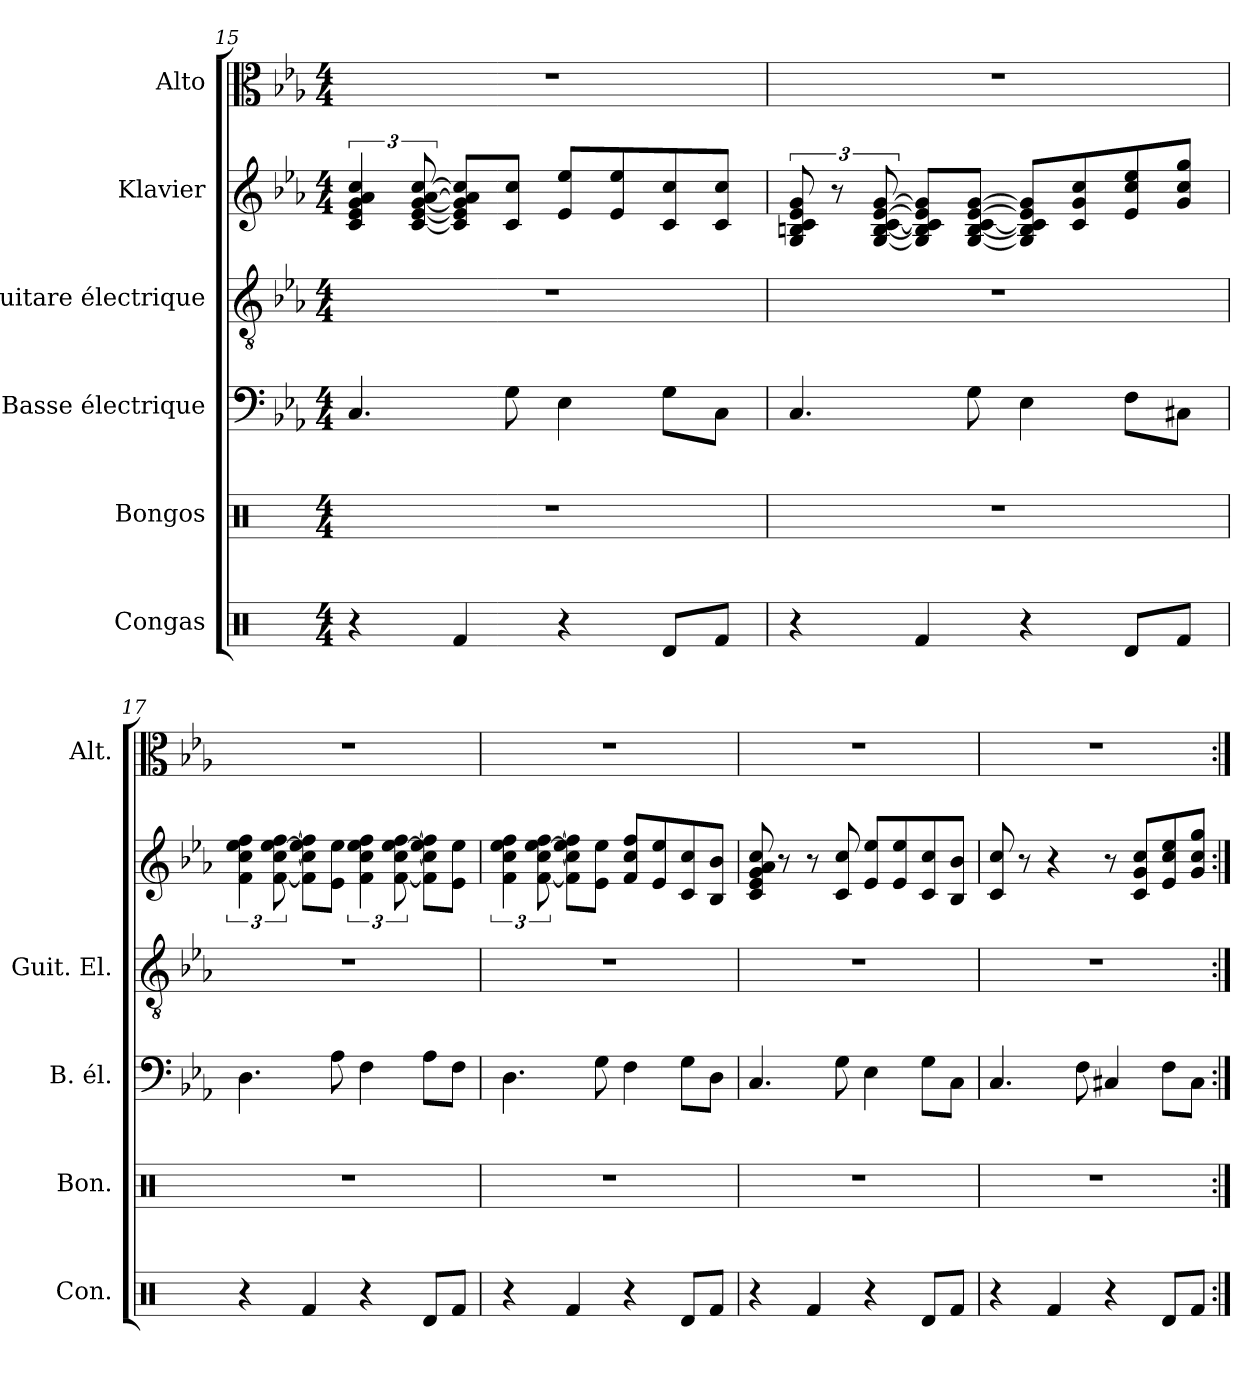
**kern	**kern	**kern	**kern	**kern	**kern
*part6	*part5	*part4	*part3	*part2	*part1
*staff6	*staff5	*staff4	*staff3	*staff2	*staff1
*I"Congas	*I"Bongos	*I"Basse électrique	*I"Guitare électrique	*I"Klavier	*I"Alto
*I'Con.	*I'Bon.	*I'B. él.	*I'Guit. El.	*	*I'Alt.
!!LO:PB:g=z
*clefX	*clefX	*clefF4	*clefGv2	*clefG2	*clefC3
*	*	*ITrd7c12	*	*	*
*k[]	*k[]	*k[b-e-a-]	*k[b-e-a-]	*k[b-e-a-]	*k[b-e-a-]
*M4/4	*M4/4	*M4/4	*M4/4	*M4/4	*M4/4
=15	=15	=15	=15	=15	=15
4r	1r	4.CC/	1r	6c/ 6e-/ 6g/ 6a-/ 6cc/	1r
.	.	.	.	[12c/ [12e-/ [12g/ [12a-/ [12cc/	.
4Rf/	.	.	.	8c/] 8e-/] 8g/] 8a-/] 8cc/]L	.
.	.	8GG\	.	8c/ 8cc/J	.
4r	.	4EE-\	.	8e-/ 8ee-/L	.
.	.	.	.	8e-/ 8ee-/	.
8Rd/L	.	8GG\L	.	8c/ 8cc/	.
8Rf/J	.	8CC\J	.	8c/ 8cc/J	.
=16	=16	=16	=16	=16	=16
4r	1r	4.CC/	1r	12G/ 12Bn/ 12c/ 12e-/ 12g/	1r
.	.	.	.	12r	.
.	.	.	.	[12G/ [12B/ [12c/ [12e-/ [12g/	.
4Rf/	.	.	.	8G/] 8B/] 8c/] 8e-/] 8g/]L	.
.	.	8GG\	.	[8G/ [8B/ [8c/ [8e-/ [8g/J	.
4r	.	4EE-\	.	8G/] 8B/] 8c/] 8e-/] 8g/]L	.
.	.	.	.	8c/ 8g/ 8cc/	.
8Rd/L	.	8FF\L	.	8e-/ 8cc/ 8ee-/	.
8Rf/J	.	8CC#X\J	.	8g/ 8cc/ 8gg/J	.
=17	=17	=17	=17	=17	=17
4r	1r	4.DD\	1r	6f\ 6cc\ 6ee-\ 6ff\	1r
.	.	.	.	[12f\ [12cc\ [12ee-\ [12ff\	.
4Rf/	.	.	.	8f\] 8cc\] 8ee-\] 8ff\]L	.
.	.	8AA-\	.	8e-\ 8ee-\J	.
4r	.	4FF\	.	6f\ 6cc\ 6ee-\ 6ff\	.
.	.	.	.	[12f\ [12cc\ [12ee-\ [12ff\	.
8Rd/L	.	8AA-\L	.	8f\] 8cc\] 8ee-\] 8ff\]L	.
8Rf/J	.	8FF\J	.	8e-\ 8ee-\J	.
!!LO:LB:g=z
=18	=18	=18	=18	=18	=18
4r	1r	4.DD\	1r	6f\ 6cc\ 6ee-\ 6ff\	1r
.	.	.	.	[12f\ [12cc\ [12ee-\ [12ff\	.
4Rf/	.	.	.	8f\] 8cc\] 8ee-\] 8ff\]L	.
.	.	8GG\	.	8e-\ 8ee-\J	.
4r	.	4FF\	.	8f/ 8cc/ 8ff/L	.
.	.	.	.	8e-/ 8ee-/	.
8Rd/L	.	8GG\L	.	8c/ 8cc/	.
8Rf/J	.	8DD\J	.	8B-/ 8b-/J	.
=19	=19	=19	=19	=19	=19
4r	1r	4.CC/	1r	8c/ 8e-/ 8g/ 8a-/ 8cc/	1r
.	.	.	.	8r	.
4Rf/	.	.	.	8r	.
.	.	8GG\	.	8c/ 8cc/	.
4r	.	4EE-\	.	8e-/ 8ee-/L	.
.	.	.	.	8e-/ 8ee-/	.
8Rd/L	.	8GG\L	.	8c/ 8cc/	.
8Rf/J	.	8CC\J	.	8B-/ 8b-/J	.
=20	=20	=20	=20	=20	=20
4r	1r	4.CC/	1r	8c/ 8cc/	1r
.	.	.	.	8r	.
4Rf/	.	.	.	4r	.
.	.	8FF\	.	.	.
4r	.	4CC#X/	.	8r	.
.	.	.	.	8c/ 8g/ 8cc/L	.
8Rd/L	.	8FF\L	.	8e-/ 8cc/ 8ee-/	.
8Rf/J	.	8CC#\J	.	8g/ 8cc/ 8gg/J	.
=:|!	=:|!	=:|!	=:|!	=:|!	=:|!
*-	*-	*-	*-	*-	*-
